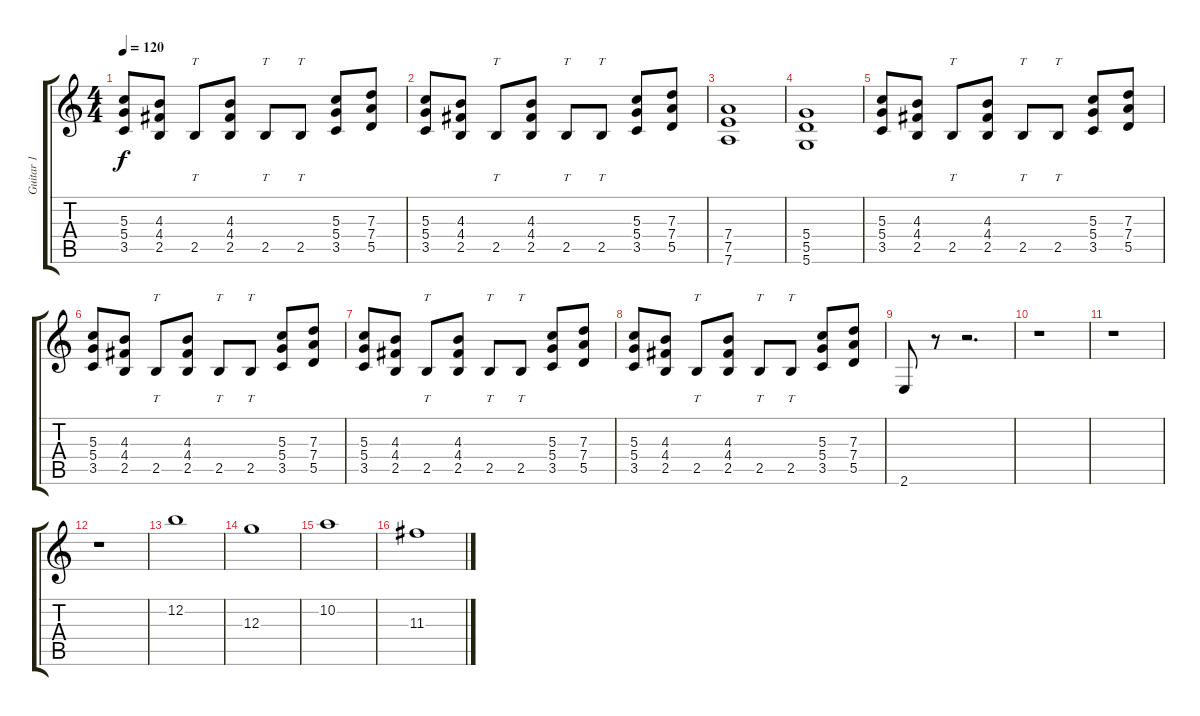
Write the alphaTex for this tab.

\track ("Guitar 1" "Guitar 1") {instrument distortionguitar}
\staff {score tabs}
\tuning (E4 B3 G3 D3 A2 D2) {hide}
\ts (4 4)
\tempo 120
\clef g2
\ks c
(5.3 5.4 3.5).8{dy f} (4.3 4.4 2.5).8 2.5.8{tt} (4.3 4.4 2.5).8 2.5.8{tt} 2.5.8{tt} (5.3 5.4 3.5).8 (7.3 7.4 5.5).8 |
(5.3 5.4 3.5).8 (4.3 4.4 2.5).8 2.5.8{tt} (4.3 4.4 2.5).8 2.5.8{tt} 2.5.8{tt} (5.3 5.4 3.5).8 (7.3 7.4 5.5).8 |
(7.4 7.5 7.6).1 |
(5.4 5.5 5.6).1 |
(5.3 5.4 3.5).8 (4.3 4.4 2.5).8 2.5.8{tt} (4.3 4.4 2.5).8 2.5.8{tt} 2.5.8{tt} (5.3 5.4 3.5).8 (7.3 7.4 5.5).8 |
(5.3 5.4 3.5).8 (4.3 4.4 2.5).8 2.5.8{tt} (4.3 4.4 2.5).8 2.5.8{tt} 2.5.8{tt} (5.3 5.4 3.5).8 (7.3 7.4 5.5).8 |
(5.3 5.4 3.5).8 (4.3 4.4 2.5).8 2.5.8{tt} (4.3 4.4 2.5).8 2.5.8{tt} 2.5.8{tt} (5.3 5.4 3.5).8 (7.3 7.4 5.5).8 |
(5.3 5.4 3.5).8 (4.3 4.4 2.5).8 2.5.8{tt} (4.3 4.4 2.5).8 2.5.8{tt} 2.5.8{tt} (5.3 5.4 3.5).8 (7.3 7.4 5.5).8 |
2.6.8 r.8 r.2{d} |
r.1{volume 9 balance 8 instrument acousticguitarsteel} |
r.1 |
r.1 |
12.2.1 |
12.3.1 |
10.2.1 |
11.3.1
